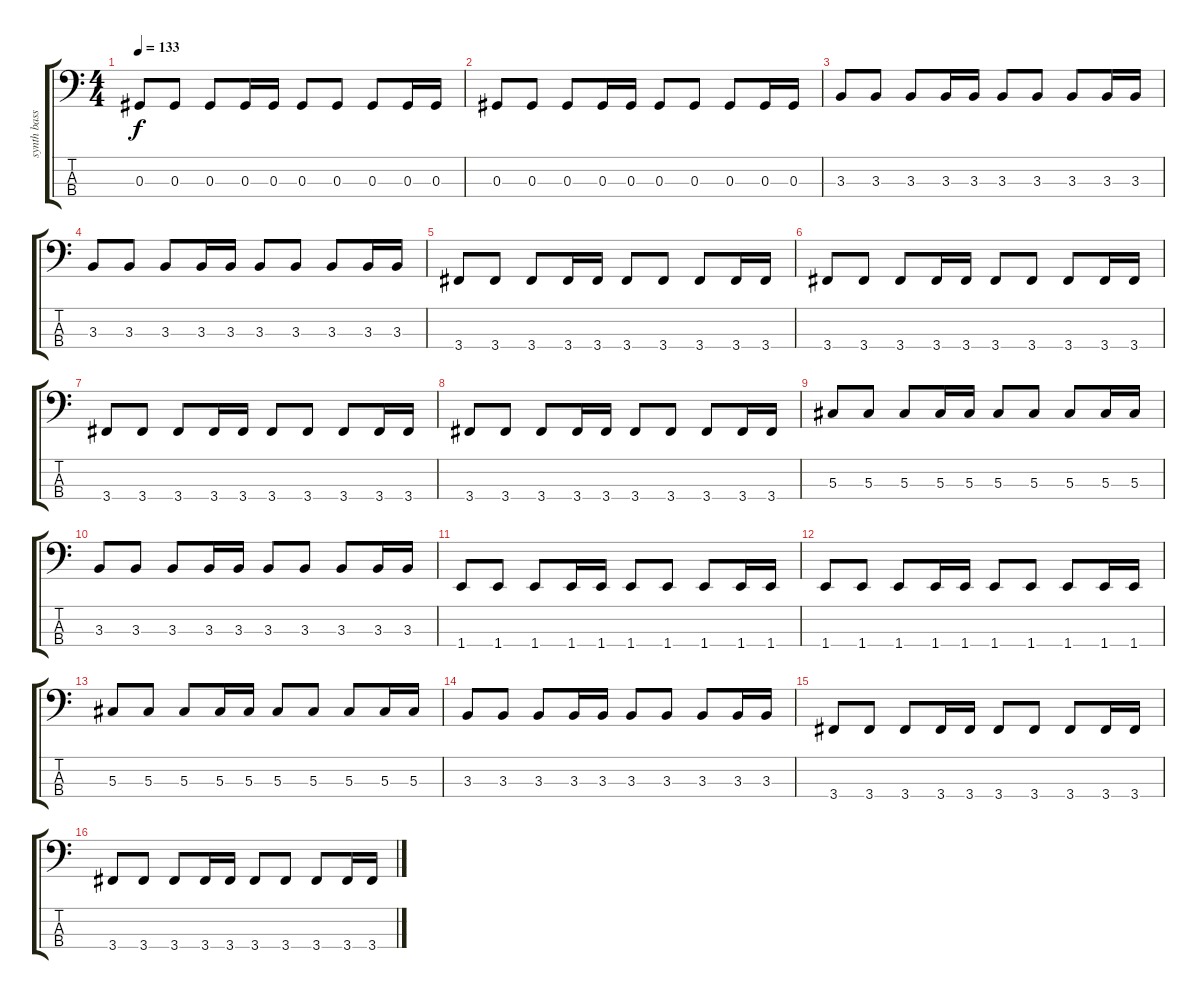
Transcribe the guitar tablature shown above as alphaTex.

\track ("synth bass" "synth bass") {instrument synthbass2}
\staff {score tabs}
\tuning (Gb2 Db2 Ab1 Eb1) {hide}
\ts (4 4)
\tempo 133
\clef f4
\ks c
0.3.8{dy f} 0.3.8 0.3.8 0.3.16 0.3.16 0.3.8 0.3.8 0.3.8 0.3.16 0.3.16 |
0.3.8 0.3.8 0.3.8 0.3.16 0.3.16 0.3.8 0.3.8 0.3.8 0.3.16 0.3.16 |
3.3.8 3.3.8 3.3.8 3.3.16 3.3.16 3.3.8 3.3.8 3.3.8 3.3.16 3.3.16 |
3.3.8 3.3.8 3.3.8 3.3.16 3.3.16 3.3.8 3.3.8 3.3.8 3.3.16 3.3.16 |
3.4.8 3.4.8 3.4.8 3.4.16 3.4.16 3.4.8 3.4.8 3.4.8 3.4.16 3.4.16 |
3.4.8 3.4.8 3.4.8 3.4.16 3.4.16 3.4.8 3.4.8 3.4.8 3.4.16 3.4.16 |
3.4.8 3.4.8 3.4.8 3.4.16 3.4.16 3.4.8 3.4.8 3.4.8 3.4.16 3.4.16 |
3.4.8 3.4.8 3.4.8 3.4.16 3.4.16 3.4.8 3.4.8 3.4.8 3.4.16 3.4.16 |
5.3.8 5.3.8 5.3.8 5.3.16 5.3.16 5.3.8 5.3.8 5.3.8 5.3.16 5.3.16 |
3.3.8 3.3.8 3.3.8 3.3.16 3.3.16 3.3.8 3.3.8 3.3.8 3.3.16 3.3.16 |
1.4.8 1.4.8 1.4.8 1.4.16 1.4.16 1.4.8 1.4.8 1.4.8 1.4.16 1.4.16 |
1.4.8 1.4.8 1.4.8 1.4.16 1.4.16 1.4.8 1.4.8 1.4.8 1.4.16 1.4.16 |
5.3.8 5.3.8 5.3.8 5.3.16 5.3.16 5.3.8 5.3.8 5.3.8 5.3.16 5.3.16 |
3.3.8 3.3.8 3.3.8 3.3.16 3.3.16 3.3.8 3.3.8 3.3.8 3.3.16 3.3.16 |
3.4.8 3.4.8 3.4.8 3.4.16 3.4.16 3.4.8 3.4.8 3.4.8 3.4.16 3.4.16 |
3.4.8 3.4.8 3.4.8 3.4.16 3.4.16 3.4.8 3.4.8 3.4.8 3.4.16 3.4.16
